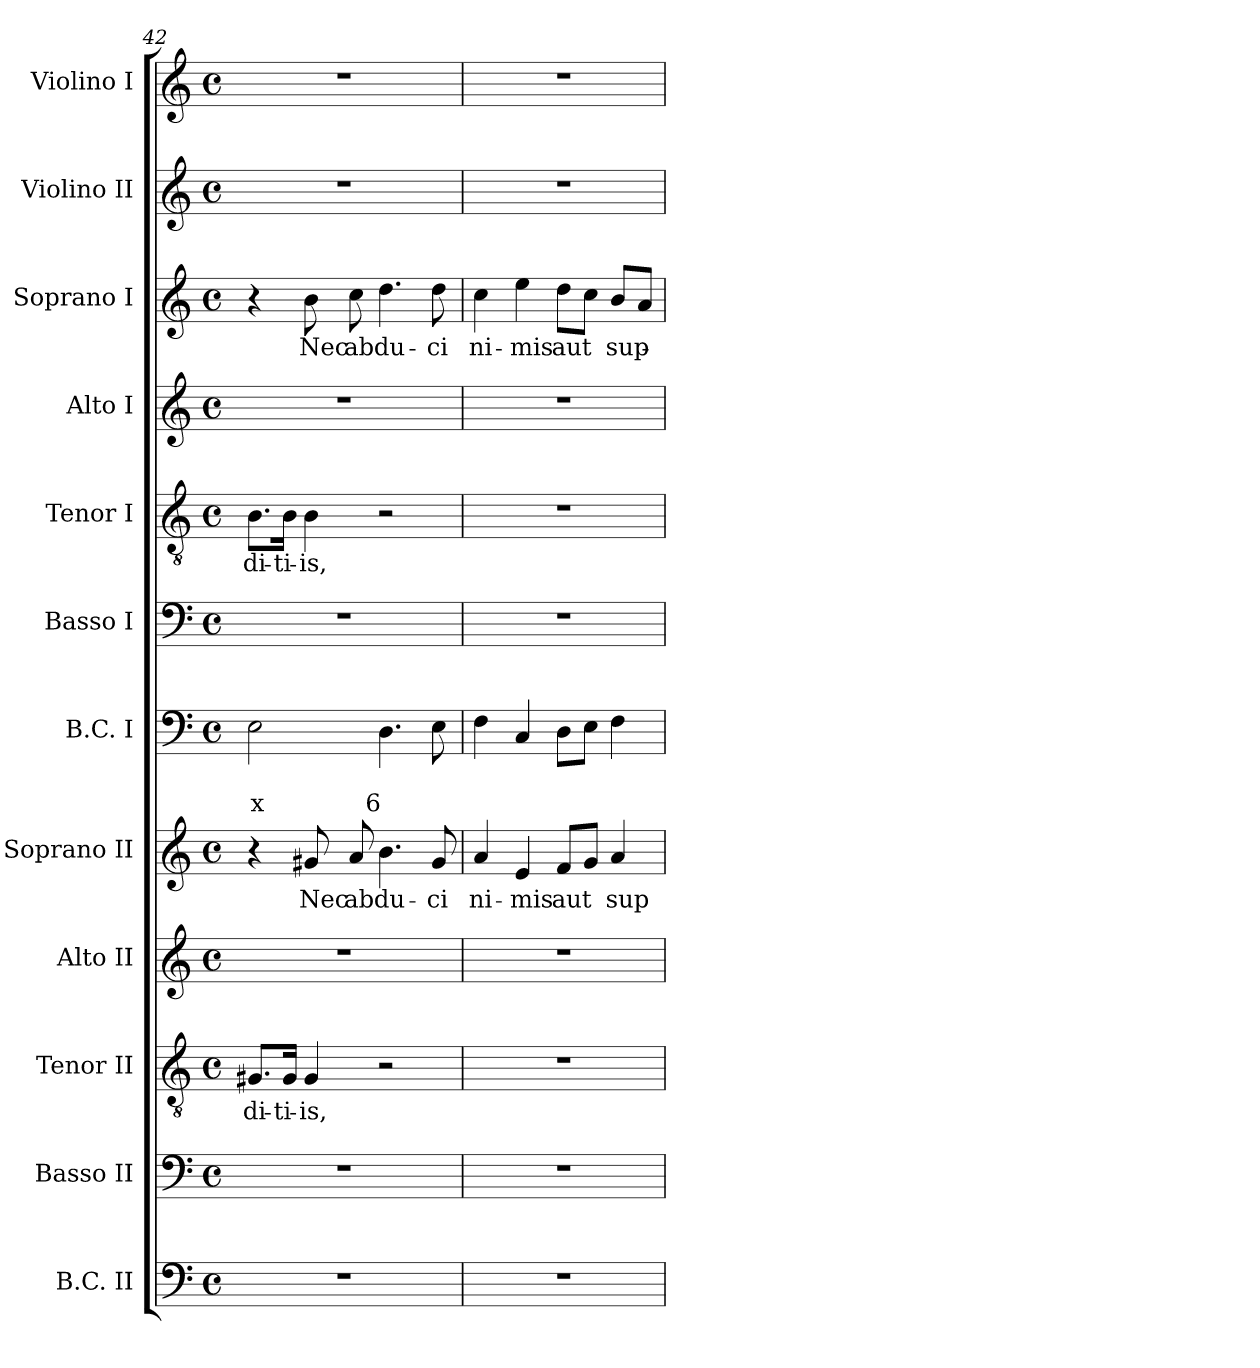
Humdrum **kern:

**kern	**kern	**kern	**text	**kern	**kern	**text	**kern	**text	**text	**kern	**kern	**text	**kern	**kern	**text	**kern	**kern
*part12	*part11	*part10	*part10	*part9	*part8	*part8	*part7	*part7	*part7	*part6	*part5	*part5	*part4	*part3	*part3	*part2	*part1
*staff12	*staff11	*staff10	*staff10	*staff9	*staff8	*staff8	*staff7	*staff7	*staff7	*staff6	*staff5	*staff5	*staff4	*staff3	*staff3	*staff2	*staff1
*I"B.C. II	*I"Basso II	*I"Tenor II	*	*I"Alto II	*I"Soprano II	*	*I"B.C. I	*	*	*I"Basso I	*I"Tenor I	*	*I"Alto I	*I"Soprano I	*	*I"Violino II	*I"Violino I
*I'BC2	*I'B 2	*I'T 2	*	*I'A 2	*I'S 2	*	*I'BC1	*	*	*I'B 1	*I'T 1	*	*I'A 1	*I'S 1	*	*I'Vln. II	*I'Vln. I
!!LO:PB:g=z
*clefF4	*clefF4	*clefGv2	*	*clefG2	*clefG2	*	*clefF4	*	*	*clefF4	*clefGv2	*	*clefG2	*clefG2	*	*clefG2	*clefG2
*k[]	*k[]	*k[]	*	*k[]	*k[]	*	*k[]	*	*	*k[]	*k[]	*	*k[]	*k[]	*	*k[]	*k[]
*C:	*C:	*C:	*	*C:	*C:	*	*C:	*	*	*C:	*C:	*	*C:	*C:	*	*C:	*C:
*M4/4	*M4/4	*M4/4	*	*M4/4	*M4/4	*	*M4/4	*	*	*M4/4	*M4/4	*	*M4/4	*M4/4	*	*M4/4	*M4/4
*met(c)	*met(c)	*met(c)	*	*met(c)	*met(c)	*	*met(c)	*	*	*met(c)	*met(c)	*	*met(c)	*met(c)	*	*met(c)	*met(c)
=42	=42	=42	=42	=42	=42	=42	=42	=42	=42	=42	=42	=42	=42	=42	=42	=42	=42
!	!	!	!LO:LY:b	!	!	!	!	!	!	!	!	!	!	!	!	!	!
!	!	!	!	!	!	!	!	!	!LO:LY:b	!	!	!	!	!	!	!	!
!	!	!	!	!	!	!	!	!	!	!	!	!LO:LY:b	!	!	!	!	!
1r	1r	8.G#X/L	-di-	1r	4r	.	2E\	.	x	1r	8.B\L	-di-	1r	4r	.	1r	1r
!	!	!	!LO:LY:b	!	!	!	!	!	!	!	!	!	!	!	!	!	!
!	!	!	!	!	!	!	!	!	!	!	!	!LO:LY:b	!	!	!	!	!
.	.	16G#/Jk	-ti-	.	.	.	.	.	.	.	16B\Jk	-ti-	.	.	.	.	.
!	!	!	!LO:LY:b	!	!	!	!	!	!	!	!	!	!	!	!	!	!
!	!	!	!	!	!	!LO:LY:b	!	!	!	!	!	!	!	!	!	!	!
!	!	!	!	!	!	!	!	!	!	!	!	!LO:LY:b	!	!	!	!	!
!	!	!	!	!	!	!	!	!	!	!	!	!	!	!	!LO:LY:b	!	!
.	.	4G#/	-is,	.	8g#X/	Nec	.	.	.	.	4B\	-is,	.	8b\	Nec	.	.
!	!	!	!	!	!	!LO:LY:b	!	!	!	!	!	!	!	!	!	!	!
!	!	!	!	!	!	!	!	!	!	!	!	!	!	!	!LO:LY:b	!	!
.	.	.	.	.	8a/	ab	.	.	.	.	.	.	.	8cc\	ab	.	.
!	!	!	!	!	!	!LO:LY:b	!	!	!	!	!	!	!	!	!	!	!
!	!	!	!	!	!	!	!	!	!LO:LY:b	!	!	!	!	!	!	!	!
!	!	!	!	!	!	!	!	!	!	!	!	!	!	!	!LO:LY:b	!	!
.	.	2r	.	.	4.b\	du-	4.D\	.	6	.	2r	.	.	4.dd\	du-	.	.
!	!	!	!	!	!	!LO:LY:b	!	!	!	!	!	!	!	!	!	!	!
!	!	!	!	!	!	!	!	!	!	!	!	!	!	!	!LO:LY:b	!	!
.	.	.	.	.	8g#/	-ci	8E\	.	.	.	.	.	.	8dd\	-ci	.	.
=43	=43	=43	=43	=43	=43	=43	=43	=43	=43	=43	=43	=43	=43	=43	=43	=43	=43
!	!	!	!	!	!	!LO:LY:b	!	!	!	!	!	!	!	!	!	!	!
!	!	!	!	!	!	!	!	!	!	!	!	!	!	!	!LO:LY:b	!	!
1r	1r	1r	.	1r	4a/	ni-	4F\	.	.	1r	1r	.	1r	4cc\	ni-	1r	1r
!	!	!	!	!	!	!LO:LY:b	!	!	!	!	!	!	!	!	!	!	!
!	!	!	!	!	!	!	!	!	!	!	!	!	!	!	!LO:LY:b	!	!
.	.	.	.	.	4e/	-mis	4C/	.	.	.	.	.	.	4ee\	-mis	.	.
!	!	!	!	!	!	!LO:LY:b	!	!	!	!	!	!	!	!	!	!	!
!	!	!	!	!	!	!	!	!	!	!	!	!	!	!	!LO:LY:b	!	!
.	.	.	.	.	8f/L	aut	8D\L	.	.	.	.	.	.	8dd\L	aut	.	.
.	.	.	.	.	8g/J	.	8E\J	.	.	.	.	.	.	8cc\J	.	.	.
!	!	!	!	!	!	!LO:LY:b	!	!	!	!	!	!	!	!	!	!	!
!	!	!	!	!	!	!	!	!	!	!	!	!	!	!	!LO:LY:b	!	!
.	.	.	.	.	4a/	sup-	4F\	.	.	.	.	.	.	8b/L	sup-	.	.
.	.	.	.	.	.	.	.	.	.	.	.	.	.	8a/J	.	.	.
=	=	=	=	=	=	=	=	=	=	=	=	=	=	=	=	=	=
*-	*-	*-	*-	*-	*-	*-	*-	*-	*-	*-	*-	*-	*-	*-	*-	*-	*-
